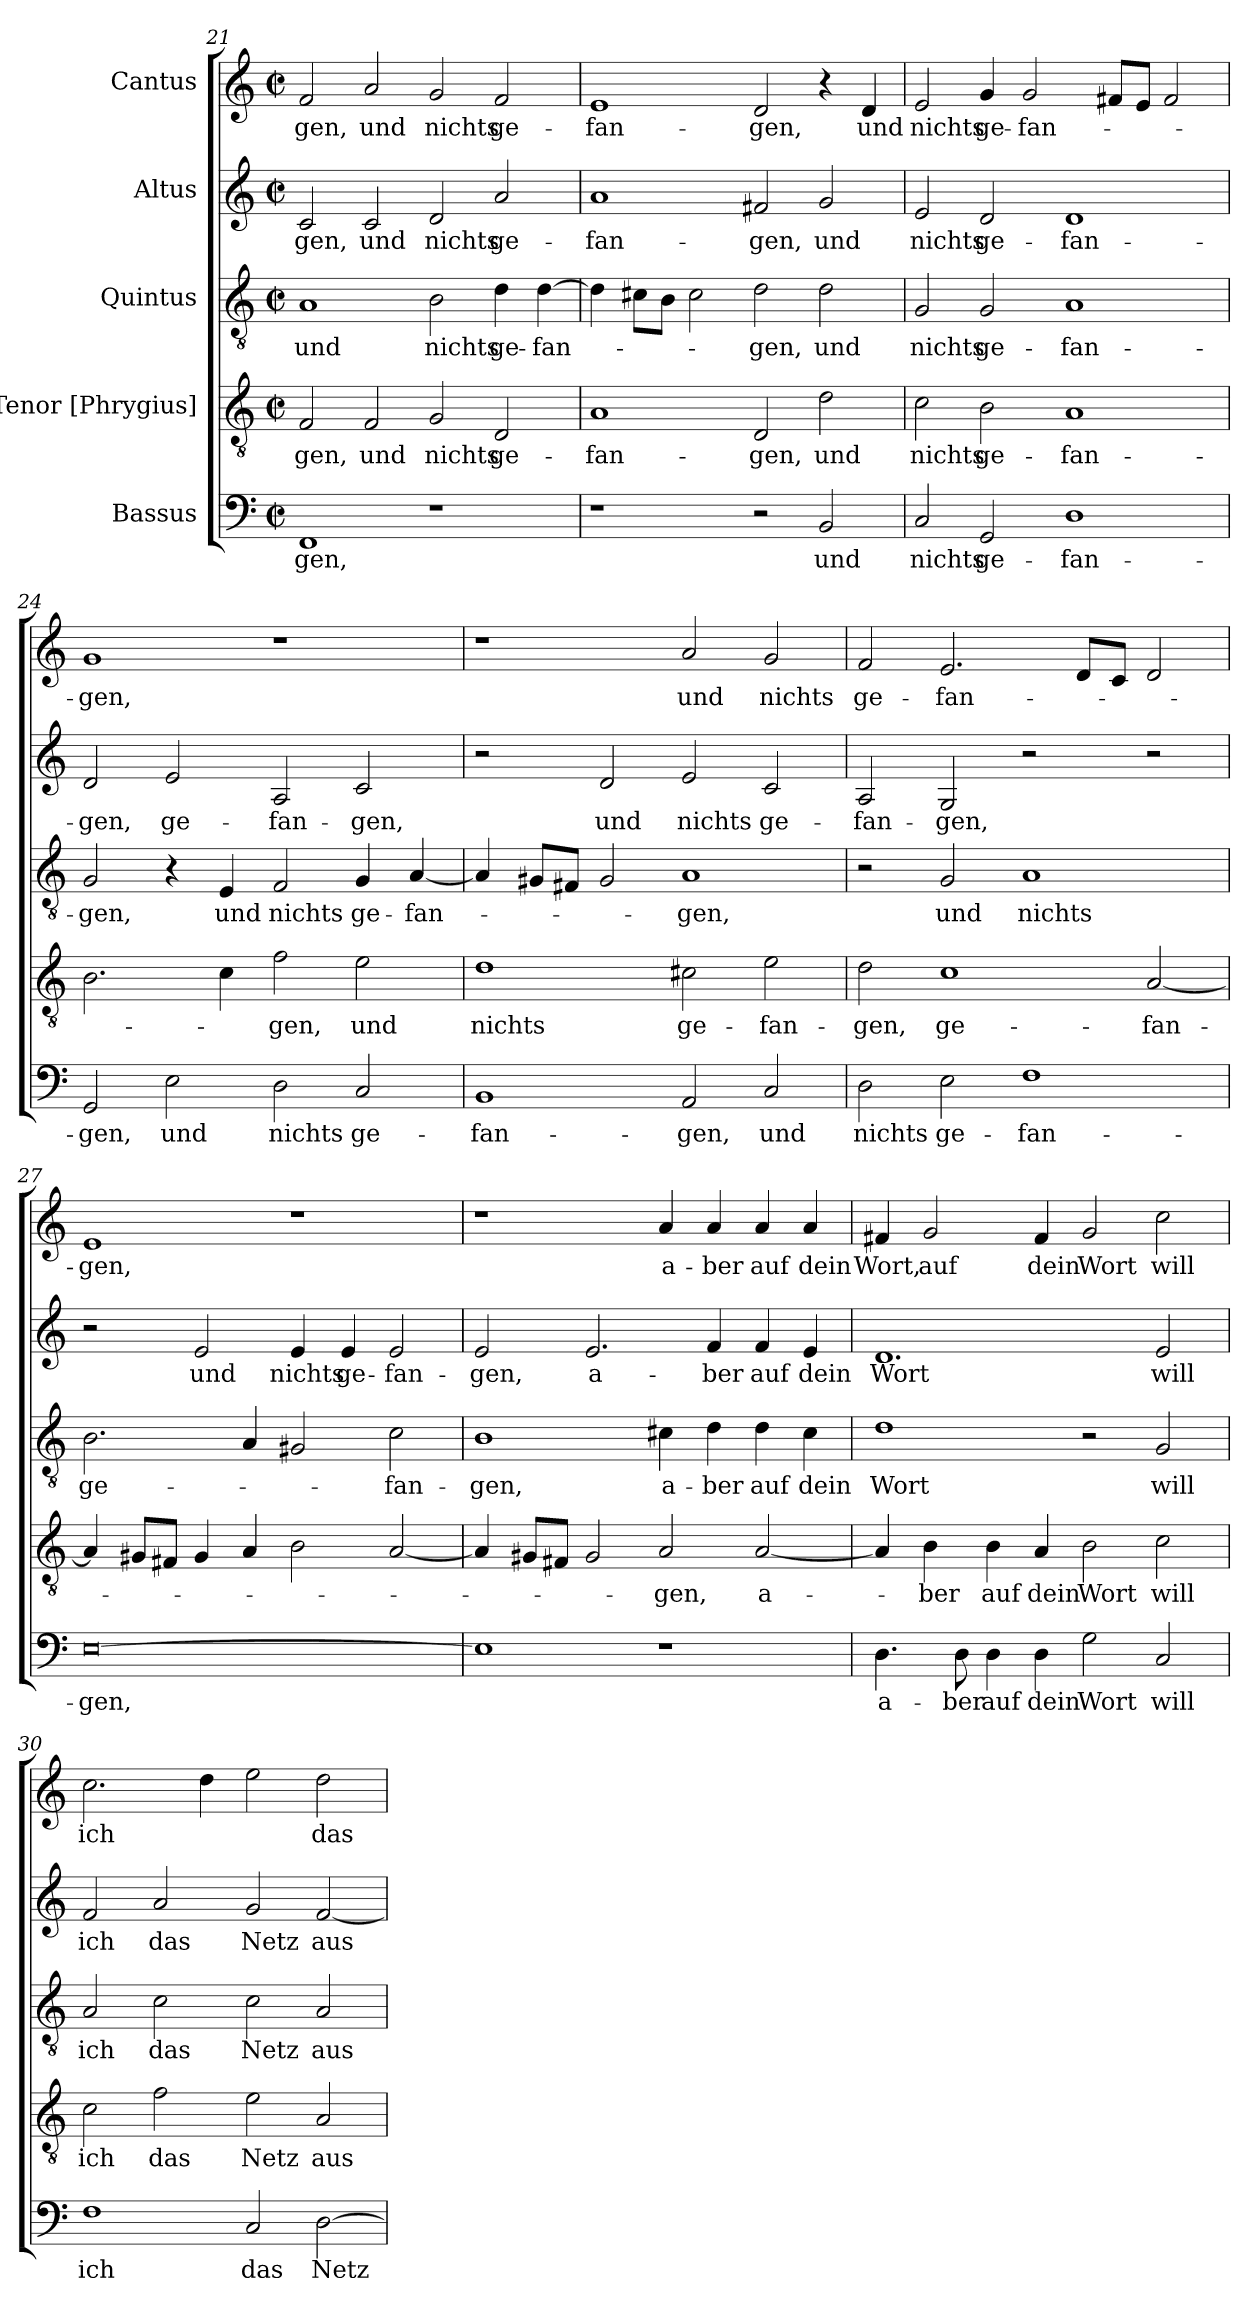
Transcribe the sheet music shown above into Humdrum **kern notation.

**kern	**text	**kern	**text	**kern	**text	**kern	**text	**kern	**text
*part5	*part5	*part4	*part4	*part3	*part3	*part2	*part2	*part1	*part1
*staff5	*staff5	*staff4	*staff4	*staff3	*staff3	*staff2	*staff2	*staff1	*staff1
*I"Bassus	*	*I"Tenor [Phrygius]	*	*I"Quintus	*	*I"Altus	*	*I"Cantus	*
*clefF4	*	*clefGv2	*	*clefGv2	*	*clefG2	*	*clefG2	*
*k[]	*	*k[]	*	*k[]	*	*k[]	*	*k[]	*
*M4/2	*	*M4/2	*	*M4/2	*	*M4/2	*	*M4/2	*
*met(c|)	*	*met(c|)	*	*met(c|)	*	*met(c|)	*	*met(c|)	*
=21	=21	=21	=21	=21	=21	=21	=21	=21	=21
!	!LO:LY:b	!	!LO:LY:b	!	!LO:LY:b	!	!LO:LY:b	!	!LO:LY:b
1FF	-gen,	2F/	-gen,	1A	und	2c/	-gen,	2f/	-gen,
!	!	!	!LO:LY:b	!	!	!	!LO:LY:b	!	!LO:LY:b
.	.	2F/	und	.	.	2c/	und	2a/	und
!	!	!	!LO:LY:b	!	!LO:LY:b	!	!LO:LY:b	!	!LO:LY:b
1r	.	2G/	nichts	2B\	nichts	2d/	nichts	2g/	nichts
!	!	!	!LO:LY:b	!	!LO:LY:b	!	!LO:LY:b	!	!LO:LY:b
.	.	2D/	ge-	4d\	ge-	2a/	ge-	2f/	ge-
!	!	!	!	!	!LO:LY:b	!	!	!	!
.	.	.	.	[4d\	-fan-	.	.	.	.
=22	=22	=22	=22	=22	=22	=22	=22	=22	=22
!	!	!	!LO:LY:b	!	!	!	!LO:LY:b	!	!LO:LY:b
1r	.	1A	-fan-	4d\]	.	1a	-fan-	1e	-fan-
.	.	.	.	8c#X\L	.	.	.	.	.
.	.	.	.	8B\J	.	.	.	.	.
.	.	.	.	2c#\	.	.	.	.	.
!	!	!	!LO:LY:b	!	!LO:LY:b	!	!LO:LY:b	!	!LO:LY:b
2r	.	2D/	-gen,	2d\	-gen,	2f#X/	-gen,	2d/	-gen,
!	!LO:LY:b	!	!LO:LY:b	!	!LO:LY:b	!	!LO:LY:b	!	!
2BB/	und	2d\	und	2d\	und	2g/	und	4r	.
!	!	!	!	!	!	!	!	!	!LO:LY:b
.	.	.	.	.	.	.	.	4d/	und
!!LO:PB:g=z
=23	=23	=23	=23	=23	=23	=23	=23	=23	=23
!	!LO:LY:b	!	!LO:LY:b	!	!LO:LY:b	!	!LO:LY:b	!	!LO:LY:b
2C/	nichts	2c\	nichts	2G/	nichts	2e/	nichts	2e/	nichts
!	!LO:LY:b	!	!LO:LY:b	!	!LO:LY:b	!	!LO:LY:b	!	!LO:LY:b
2GG/	ge-	2B\	ge-	2G/	ge-	2d/	ge-	4g/	ge-
!	!	!	!	!	!	!	!	!	!LO:LY:b
.	.	.	.	.	.	.	.	2g/	-fan-
!	!LO:LY:b	!	!LO:LY:b	!	!LO:LY:b	!	!LO:LY:b	!	!
1D	-fan-	1A	-fan-	1A	-fan-	1d	-fan-	.	.
.	.	.	.	.	.	.	.	8f#X/L	.
.	.	.	.	.	.	.	.	8e/J	.
.	.	.	.	.	.	.	.	2f#/	.
=24	=24	=24	=24	=24	=24	=24	=24	=24	=24
!	!LO:LY:b	!	!	!	!LO:LY:b	!	!LO:LY:b	!	!LO:LY:b
2GG/	-gen,	2.B\	.	2G/	-gen,	2d/	-gen,	1g	-gen,
!	!LO:LY:b	!	!	!	!	!	!LO:LY:b	!	!
2E\	und	.	.	4r	.	2e/	ge-	.	.
!	!	!	!	!	!LO:LY:b	!	!	!	!
.	.	4c\	.	4E/	und	.	.	.	.
!	!LO:LY:b	!	!LO:LY:b	!	!LO:LY:b	!	!LO:LY:b	!	!
2D\	nichts	2f\	-gen,	2F/	nichts	2A/	-fan-	1r	.
!	!LO:LY:b	!	!LO:LY:b	!	!LO:LY:b	!	!LO:LY:b	!	!
2C/	ge-	2e\	und	4G/	ge-	2c/	-gen,	.	.
!	!	!	!	!	!LO:LY:b	!	!	!	!
.	.	.	.	[4A/	-fan-	.	.	.	.
=25	=25	=25	=25	=25	=25	=25	=25	=25	=25
!	!LO:LY:b	!	!LO:LY:b	!	!	!	!	!	!
1BB	fan-	1d	nichts	4A/]	.	2r	.	1r	.
.	.	.	.	8G#X/L	.	.	.	.	.
.	.	.	.	8F#X/J	.	.	.	.	.
!	!	!	!	!	!	!	!LO:LY:b	!	!
.	.	.	.	2G#/	.	2d/	und	.	.
!	!LO:LY:b	!	!LO:LY:b	!	!LO:LY:b	!	!LO:LY:b	!	!LO:LY:b
2AA/	-gen,	2c#X\	ge-	1A	gen,	2e/	nichts	2a/	und
!	!LO:LY:b	!	!LO:LY:b	!	!	!	!LO:LY:b	!	!LO:LY:b
2C/	und	2e\	-fan-	.	.	2c/	ge-	2g/	nichts
!!LO:LB:g=z
=26	=26	=26	=26	=26	=26	=26	=26	=26	=26
!	!LO:LY:b	!	!LO:LY:b	!	!	!	!LO:LY:b	!	!LO:LY:b
2D\	nichts	2d\	-gen,	2r	.	2A/	-fan-	2f/	ge-
!	!LO:LY:b	!	!LO:LY:b	!	!LO:LY:b	!	!LO:LY:b	!	!LO:LY:b
2E\	ge-	1c	ge-	2G/	und	2G/	-gen,	2.e/	-fan-
!	!LO:LY:b	!	!	!	!LO:LY:b	!	!	!	!
1F	-fan-	.	.	1A	nichts	2r	.	.	.
.	.	.	.	.	.	.	.	8d/L	.
.	.	.	.	.	.	.	.	8c/J	.
!	!	!	!LO:LY:b	!	!	!	!	!	!
.	.	[2A/	-fan-	.	.	2r	.	2d/	.
=27	=27	=27	=27	=27	=27	=27	=27	=27	=27
!	!LO:LY:b	!	!	!	!LO:LY:b	!	!	!	!LO:LY:b
[0E	-gen,	4A/]	.	2.B\	ge-	2r	.	1e	-gen,
.	.	8G#X/L	.	.	.	.	.	.	.
.	.	8F#X/J	.	.	.	.	.	.	.
!	!	!	!	!	!	!	!LO:LY:b	!	!
.	.	4G#/	.	.	.	2e/	und	.	.
.	.	4A/	.	4A/	.	.	.	.	.
!	!	!	!	!	!	!	!LO:LY:b	!	!
.	.	2B\	.	2G#X/	.	4e/	nichts	1r	.
!	!	!	!	!	!	!	!LO:LY:b	!	!
.	.	.	.	.	.	4e/	ge-	.	.
!	!	!	!	!	!LO:LY:b	!	!LO:LY:b	!	!
.	.	[2A/	.	2c\	-fan-	2e/	-fan-	.	.
=28	=28	=28	=28	=28	=28	=28	=28	=28	=28
!	!	!	!	!	!LO:LY:b	!	!LO:LY:b	!	!
1E]	.	4A/]	.	1B	-gen,	2e/	-gen,	1r	.
.	.	8G#X/L	.	.	.	.	.	.	.
.	.	8F#X/J	.	.	.	.	.	.	.
!	!	!	!	!	!	!	!LO:LY:b	!	!
.	.	2G#/	.	.	.	2.e/	a-	.	.
!	!	!	!LO:LY:b	!	!LO:LY:b	!	!	!	!LO:LY:b
1r	.	2A/	-gen,	4c#X\	a-	.	.	4a/	a-
!	!	!	!	!	!LO:LY:b	!	!LO:LY:b	!	!LO:LY:b
.	.	.	.	4d\	-ber	4f/	-ber	4a/	-ber
!	!	!	!LO:LY:b	!	!LO:LY:b	!	!LO:LY:b	!	!LO:LY:b
.	.	[2A/	a-	4d\	auf	4f/	auf	4a/	auf
!	!	!	!	!	!LO:LY:b	!	!LO:LY:b	!	!LO:LY:b
.	.	.	.	4c#\	dein	4e/	dein	4a/	dein
!!LO:PB:g=z
=29	=29	=29	=29	=29	=29	=29	=29	=29	=29
!	!LO:LY:b	!	!	!	!LO:LY:b	!	!LO:LY:b	!	!LO:LY:b
4.D\	a-	4A/]	.	1d	Wort	1.d	Wort	4f#X/	Wort,
!	!	!	!LO:LY:b	!	!	!	!	!	!LO:LY:b
.	.	4B\	-ber	.	.	.	.	2g/	auf
!	!LO:LY:b	!	!	!	!	!	!	!	!
8D\	-ber	.	.	.	.	.	.	.	.
!	!LO:LY:b	!	!LO:LY:b	!	!	!	!	!	!
4D\	auf	4B\	auf	.	.	.	.	.	.
!	!LO:LY:b	!	!LO:LY:b	!	!	!	!	!	!LO:LY:b
4D\	dein	4A/	dein	.	.	.	.	4f#/	dein
!	!LO:LY:b	!	!LO:LY:b	!	!	!	!	!	!LO:LY:b
2G\	Wort	2B\	Wort	2r	.	.	.	2g/	Wort
!	!LO:LY:b	!	!LO:LY:b	!	!LO:LY:b	!	!LO:LY:b	!	!LO:LY:b
2C/	will	2c\	will	2G/	will	2e/	will	2cc\	will
=30	=30	=30	=30	=30	=30	=30	=30	=30	=30
!	!LO:LY:b	!	!LO:LY:b	!	!LO:LY:b	!	!LO:LY:b	!	!LO:LY:b
1F	ich	2c\	ich	2A/	ich	2f/	ich	2.cc\	ich
!	!	!	!LO:LY:b	!	!LO:LY:b	!	!LO:LY:b	!	!
.	.	2f\	das	2c\	das	2a/	das	.	.
.	.	.	.	.	.	.	.	4dd\	.
!	!LO:LY:b	!	!LO:LY:b	!	!LO:LY:b	!	!LO:LY:b	!	!
2C/	das	2e\	Netz	2c\	Netz	2g/	Netz	2ee\	.
!	!LO:LY:b	!	!LO:LY:b	!	!LO:LY:b	!	!LO:LY:b	!	!LO:LY:b
[2D\	-Netz	2A/	aus-	2A/	aus-	[2f/	aus-	2dd\	das
=	=	=	=	=	=	=	=	=	=
*-	*-	*-	*-	*-	*-	*-	*-	*-	*-
